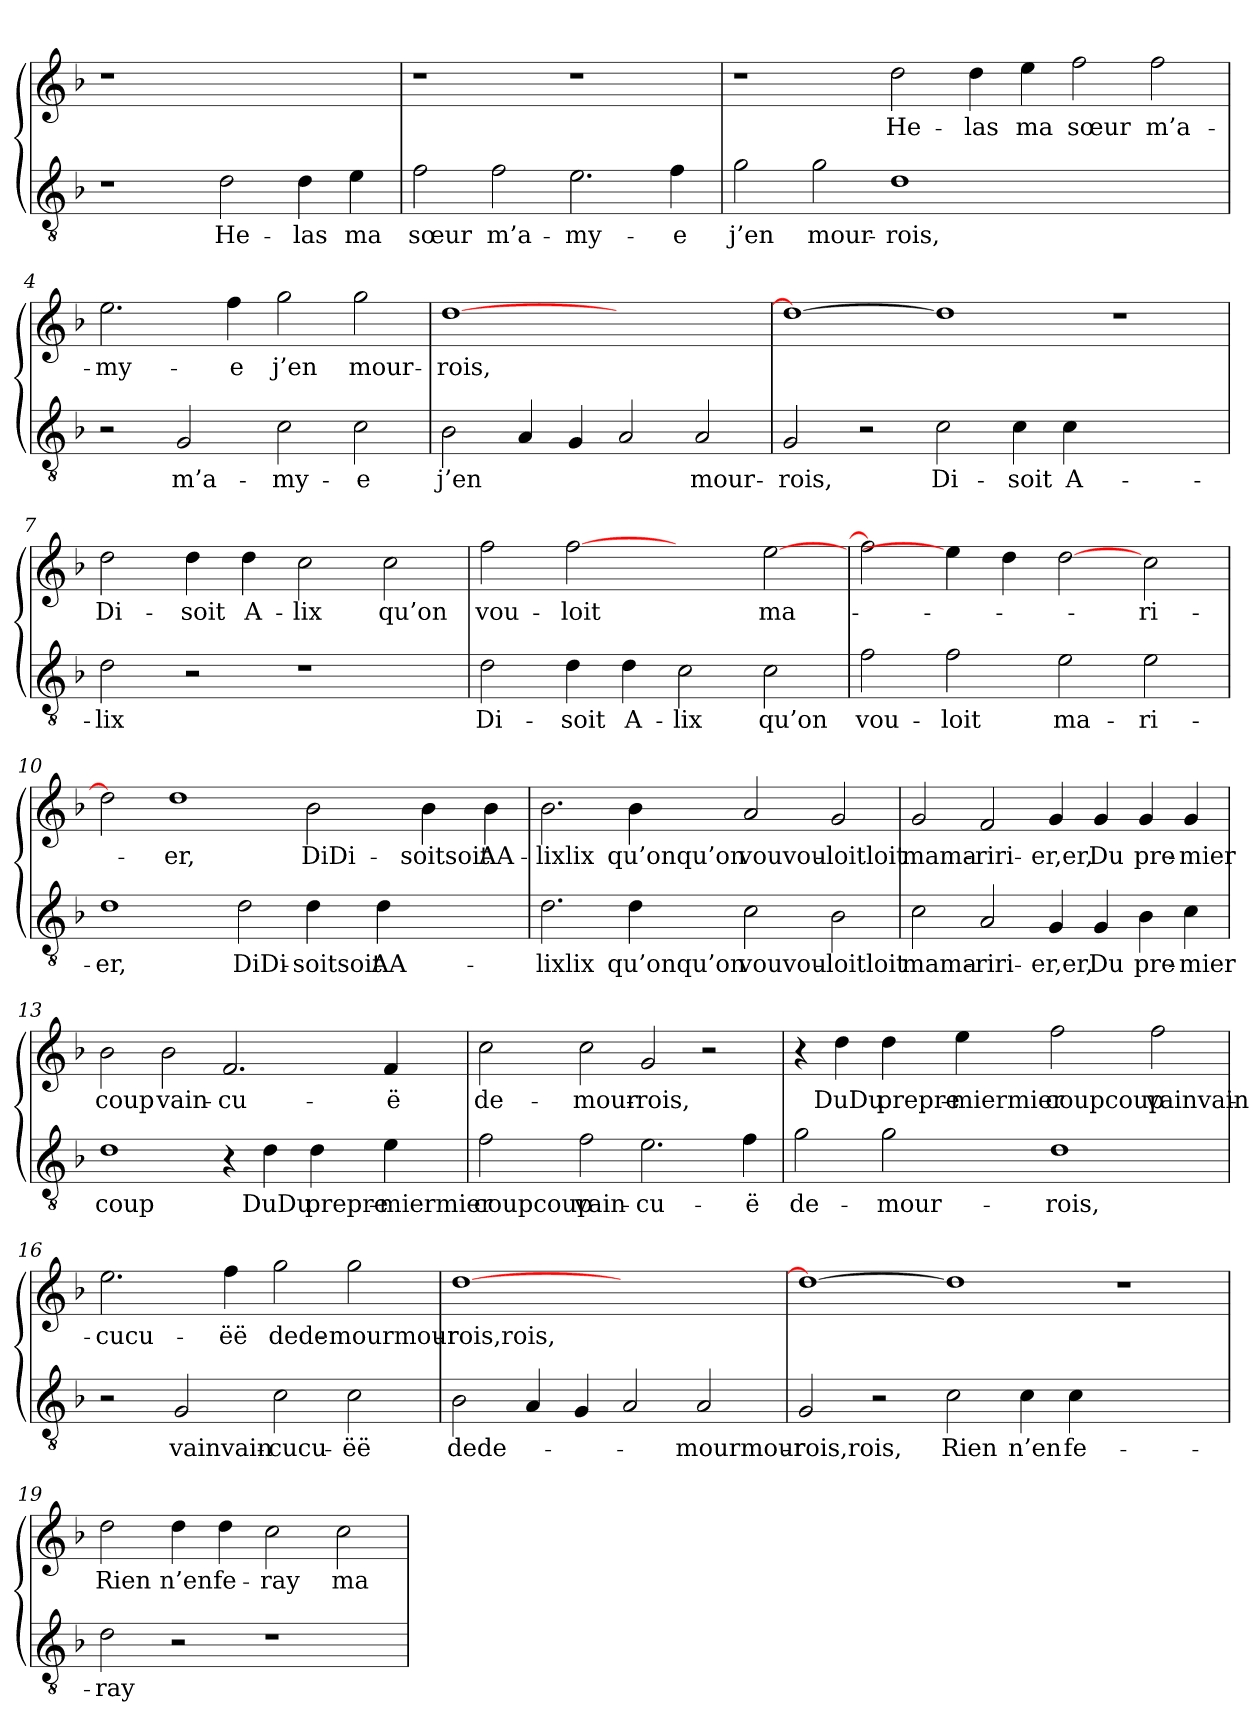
**kern	**text	**kern	**text
*part1	*part1	*part1	*part1
*staff2	*staff2	*staff1	*staff1
*clefGv2	*	*clefG2	*
*k[b-]	*	*k[b-]	*
=1	=1	=1	=1
1r	.	1r	.
2d	He-	1ryy	.
4d	-las	.	.
4e	ma	.	.
=2	=2	=2	=2
2f	sœur	1r	.
2f	m’a-	.	.
2.e	-my-	1r	.
4f	-e	.	.
=3	=3	=3	=3
2g	j’en	1r	.
2g	mour-	.	.
1d	-rois,	2dd	He-
.	.	4dd	-las
.	.	4ee	ma
1ryy	.	2ff	sœur
.	.	2ff	m’a-
=4	=4	=4	=4
2r	.	2.ee	-my-
2G	m’a-	.	.
.	.	4ff	-e
2c	-my-	2gg	j’en
2c	-e	2gg	mour-
!!LO:LB:g=z
=5	=5	=5	=5
2B-	j’en	[1dd	-rois,
4A	.	.	.
4G	.	.	.
2A	.	1ryy	.
2A	mour-	.	.
=6	=6	=6	=6
2G	-rois,	1dd_	.
2r	.	.	.
2c	Di-	1dd]	.
4c	-soit	.	.
4c	A-	.	.
1ryy	.	1r	.
=7	=7	=7	=7
2d	-lix	2dd	Di-
2r	.	4dd	-soit
.	.	4dd	A-
1r	.	2cc	-lix
.	.	2cc	qu’on
=8	=8	=8	=8
2d	Di-	2ff	vou-
4d	-soit	[2ff	-loit
4d	A-	.	.
2c	-lix	2ryy	.
2c	qu’on	[2ee	ma-
=9	=9	=9	=9
2f	vou-	2ff]	.
2f	-loit	4ee]	.
.	.	4dd	.
2e	ma-	[2dd	.
2e	-ri-	2cc	-ri-
!!LO:LB:g=z
=10	=10	=10	=10
1d	-er,	2dd]	.
.	.	1dd	-er,
2d	DiDi-	.	.
4d	-soitsoit	2b-	DiDi-
4d	AA-	.	.
2ryy	.	4b-	-soitsoit
.	.	4b-	AA-
=11	=11	=11	=11
2.d	-lixlix	2.b-	-lixlix
4d	qu’onqu’on	4b-	qu’onqu’on
2c	vouvou-	2a	vouvou-
2B-	-loitloit	2g	-loitloit
=12	=12	=12	=12
2c	mama-	2g	mama-
2A	-riri-	2f	-riri-
4G	-er,er,	4g	-er,er,
4G	Du	4g	Du
4B-	pre-	4g	pre-
4c	-mier	4g	-mier
=13	=13	=13	=13
1d	coup	2b-	coup
.	.	2b-	vain-
4r	.	2.f	-cu-
4d	DuDu	.	.
4d	prepre-	.	.
4e	-miermier	4f	-ë
=14	=14	=14	=14
2f	coupcoup	2cc	de-
2f	vain-	2cc	-mour-
2.e	-cu-	2g	-rois,
.	.	2r	.
4f	-ë	.	.
!!LO:LB:g=z
=15	=15	=15	=15
2g	de-	4r	.
.	.	4dd	DuDu
2g	-mour-	4dd	prepre-
.	.	4ee	-miermier
1d	-rois,	2ff	coupcoup
.	.	2ff	vainvain-
=16	=16	=16	=16
2r	.	2.ee	-cucu-
2G	vainvain-	.	.
.	.	4ff	-ëë
2c	-cucu-	2gg	dede-
2c	-ëë	2gg	-mourmour-
=17	=17	=17	=17
2B-	dede-	[1dd	-rois,rois,
4A	.	.	.
4G	.	.	.
2A	.	1ryy	.
2A	-mourmour-	.	.
=18	=18	=18	=18
2G	-rois,rois,	1dd_	.
2r	.	.	.
2c	Rien	1dd]	.
4c	n’en	.	.
4c	fe-	.	.
1ryy	.	1r	.
=19	=19	=19	=19
2d	-ray	2dd	Rien
2r	.	4dd	n’en
.	.	4dd	fe-
1r	.	2cc	-ray
.	.	2cc	ma
=	=	=	=
*-	*-	*-	*-
